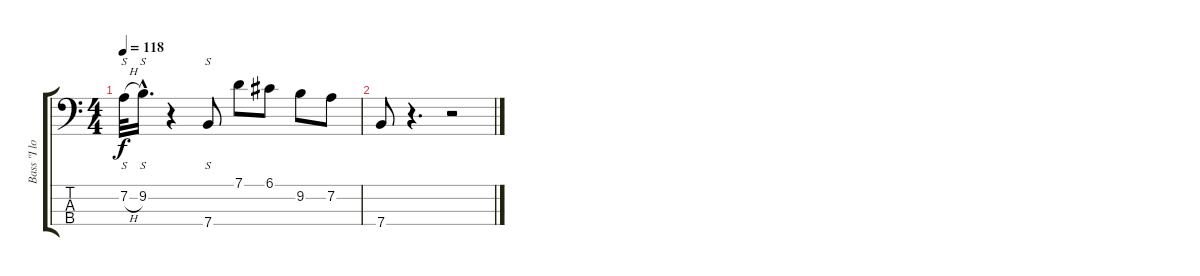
\track ("Bass \"I love slapping that B7!!\" dude" "Bass \"I lo") {instrument electricbassfinger}
\staff {score tabs}
\tuning (G2 D2 A1 E1) {hide}
\ts (4 4)
\tempo 118
\clef f4
\ks c
7.2{h}.32{s dy f} 9.2{hac}.16{s d} r.4 7.4.8{s} 7.1.8{instrument electricbassfinger} 6.1.8 9.2.8 7.2.8 |
7.4.8 r.4{d} r.2
